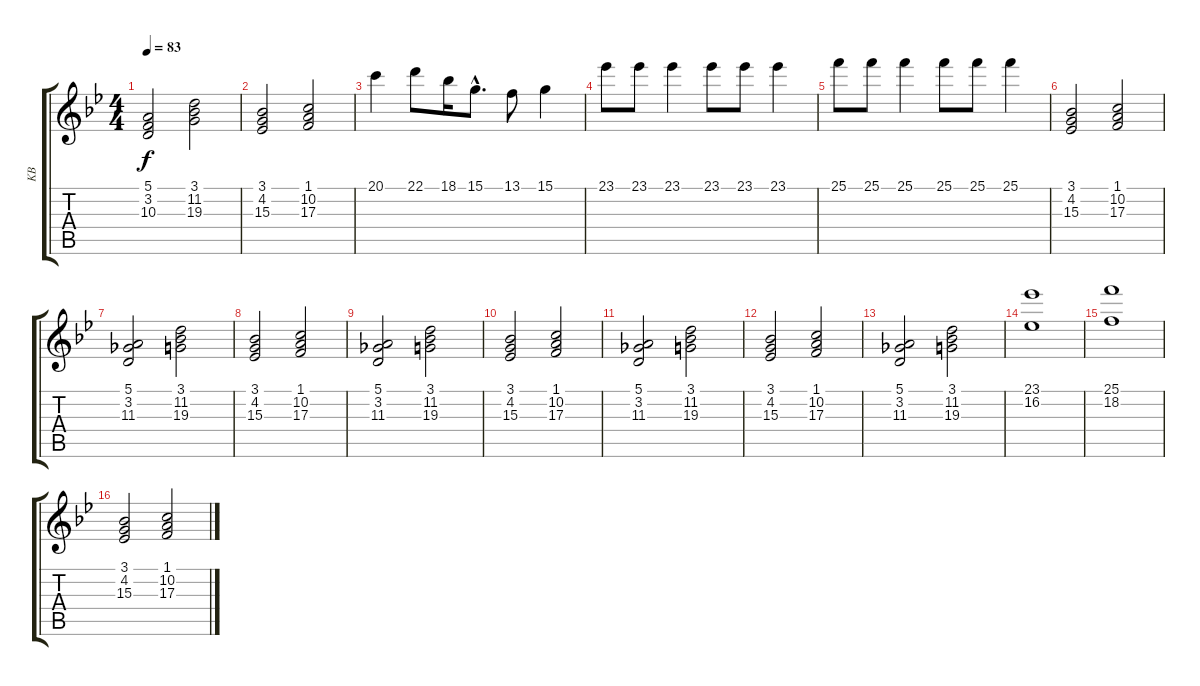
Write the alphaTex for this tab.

\track ("KB" "KB") {instrument rockorgan}
\staff {score tabs}
\tuning (E4 B3 G3 D3 A2 E2) {hide}
\ts (4 4)
\tempo 83
\clef g2
\ks gminor
(5.1 3.2 10.3).2{dy f} (3.1 11.2 19.3).2 |
(3.1 4.2 15.3).2 (1.1 10.2 17.3).2 |
20.1.4 22.1.8 18.1.16 15.1{hac}.8{d} 13.1.8 15.1.4 |
23.1.8 23.1.8 23.1.4 23.1.8 23.1.8 23.1.4 |
25.1.8 25.1.8 25.1.4 25.1.8 25.1.8 25.1.4 |
(3.1 4.2 15.3).2 (1.1 10.2 17.3).2 |
(5.1 3.2 11.3).2 (3.1 11.2 19.3).2 |
(3.1 4.2 15.3).2 (1.1 10.2 17.3).2 |
(5.1 3.2 11.3).2 (3.1 11.2 19.3).2 |
(3.1 4.2 15.3).2 (1.1 10.2 17.3).2 |
(5.1 3.2 11.3).2 (3.1 11.2 19.3).2 |
(3.1 4.2 15.3).2 (1.1 10.2 17.3).2 |
(5.1 3.2 11.3).2 (3.1 11.2 19.3).2 |
(23.1 16.2).1 |
(25.1 18.2).1 |
(3.1 4.2 15.3).2 (1.1 10.2 17.3).2
